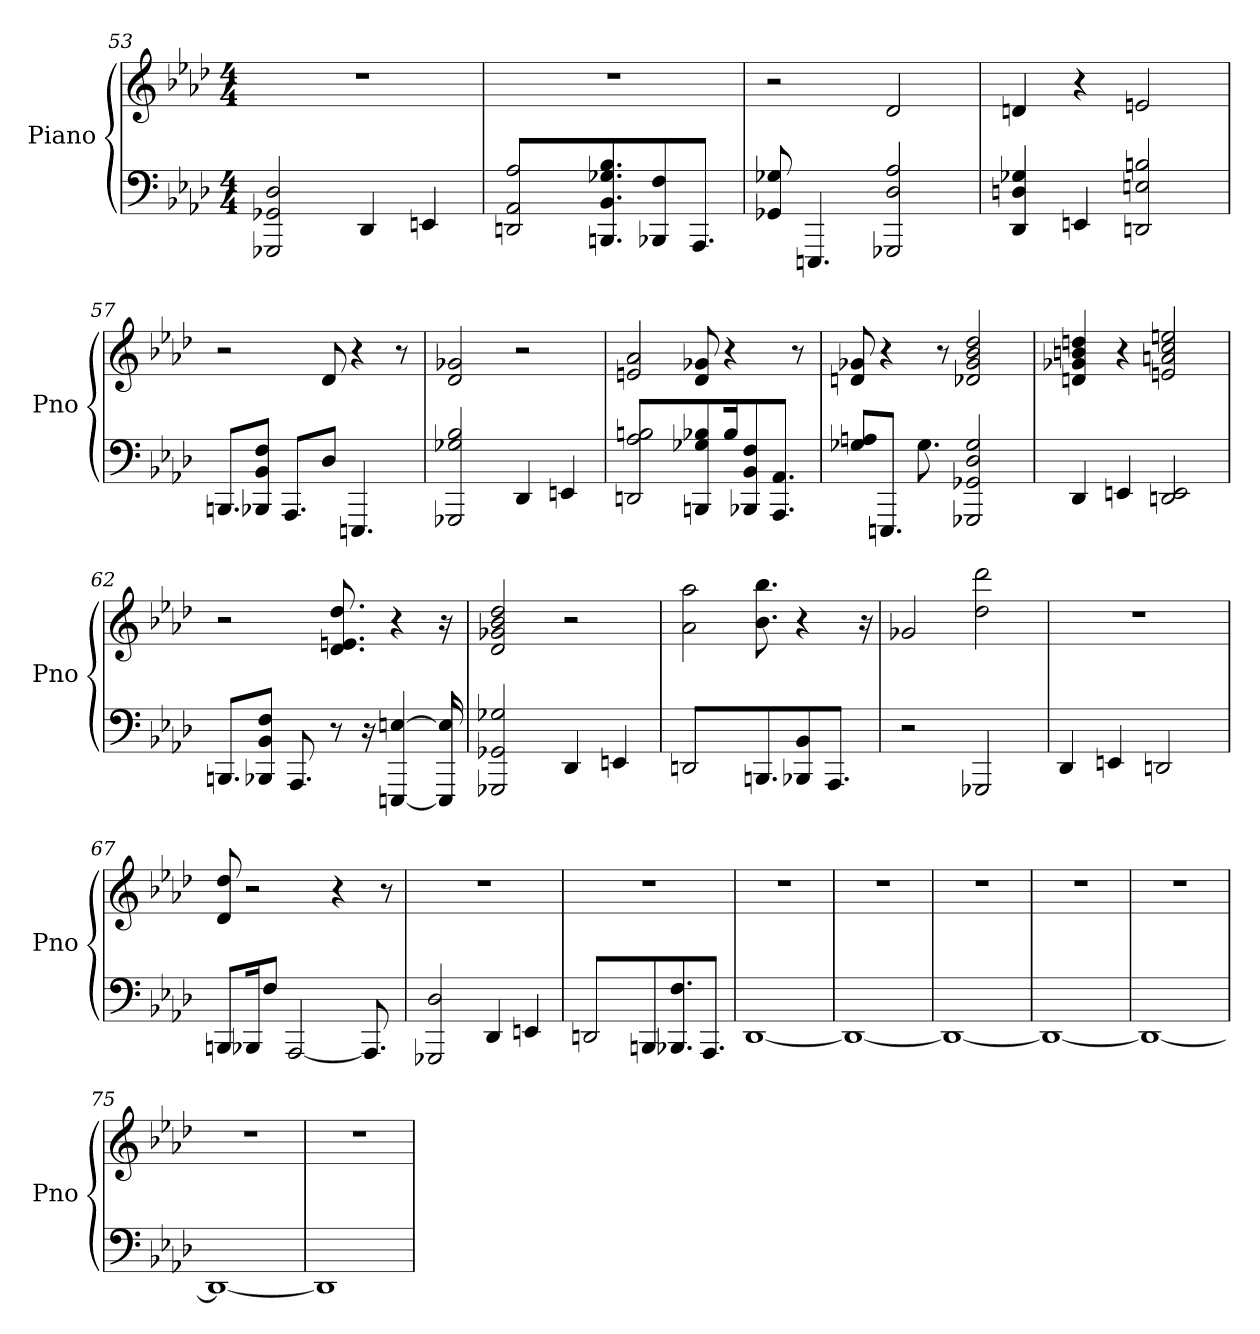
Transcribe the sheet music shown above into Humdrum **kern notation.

**kern	**kern
*part1	*part1
*staff2	*staff1
*I"Piano	*
*I'Pno	*
*clefF4	*clefG2
*k[b-e-a-d-]	*k[b-e-a-d-]
*A-:	*A-:
*M4/4	*M4/4
=53	=53
2GG- 2GGG- 2D-	1r
4DD-	.
4EE	.
=54	=54
2A- 2DD 2AA-	1r
8.BBB/ 8.G-/ 8.B-/ 8.BB-/L	.
8BBB-/ 8F/J	.
8.AAA-J	.
=55	=55
8GG- 8G-	2r
4.EEE	.
2D- 2GGG- 2A-	2d-
=56	=56
4D 4DD- 4G-	4d
4EE	4r
2DD 2B 2E	2e
=57	=57
8.BBB/L	2r
8F/ 8BB-/ 8BBB-/J	.
8.AAA-/L	.
8D-/J	8d-
4.EEE	4r
.	8r
=58	=58
2B- 2GGG- 2G-	2d- 2g-
4DD-	2r
4EE	.
=59	=59
2DD 2A- 2B	2a- 2e
8BBB/ 8B-/ 8G-/L	8d- 8g-
16B-/K	4r
8F/ 8BBB-/ 8BB-/J	.
8.AA- 8.AAA-J	.
.	8r
=60	=60
8G-/ 8A/L	8g- 8d
8.EEE/J	4r
8.G-	.
.	8r
2D- 2G- 2GGG- 2GG-	2d- 2b- 2g- 2dd-
=61	=61
4DD-	4dd 4b 4d 4g-
4EE	4r
2DD 2EE	2cc 2a 2ee 2e
=62	=62
8.BBB/L	2r
8F/ 8BBB-/ 8BB-/J	.
8.AAA-	.
8r	8.d- 8.e 8.dd-
16r	.
[4E [4EEE	4r
16E] 16EEE]	16r
=63	=63
2G- 2GG- 2GGG-	2d- 2b- 2g- 2dd-
4DD-	2r
4EE	.
=64	=64
2DD	2aa- 2a-
8.BBB/L	8.bb- 8.b-
8BBB-/ 8BB-/J	4r
8.AAA-J	.
.	16r
=65	=65
2r	2g-
2GGG-	2ddd- 2dd-
=66	=66
4DD-	1r
4EE	.
2DD	.
=67	=67
8BBB/L	8d- 8dd-
16BBB-/K	2r
8F/J	.
[2AAA-	.
.	4r
8.AAA-]	.
.	8r
=68	=68
2GGG- 2D-	1r
4DD-	.
4EE	.
=69	=69
2DD	1r
8BBB/L	.
8.BBB-/ 8.F/J	.
8.AAA-J	.
=70	=70
[1DD-	1r
=71	=71
1DD-_	1r
=72	=72
1DD-_	1r
=73	=73
1DD-_	1r
=74	=74
1DD-_	1r
=75	=75
1DD-_	1r
=76	=76
1DD-]	1r
=	=
*-	*-
